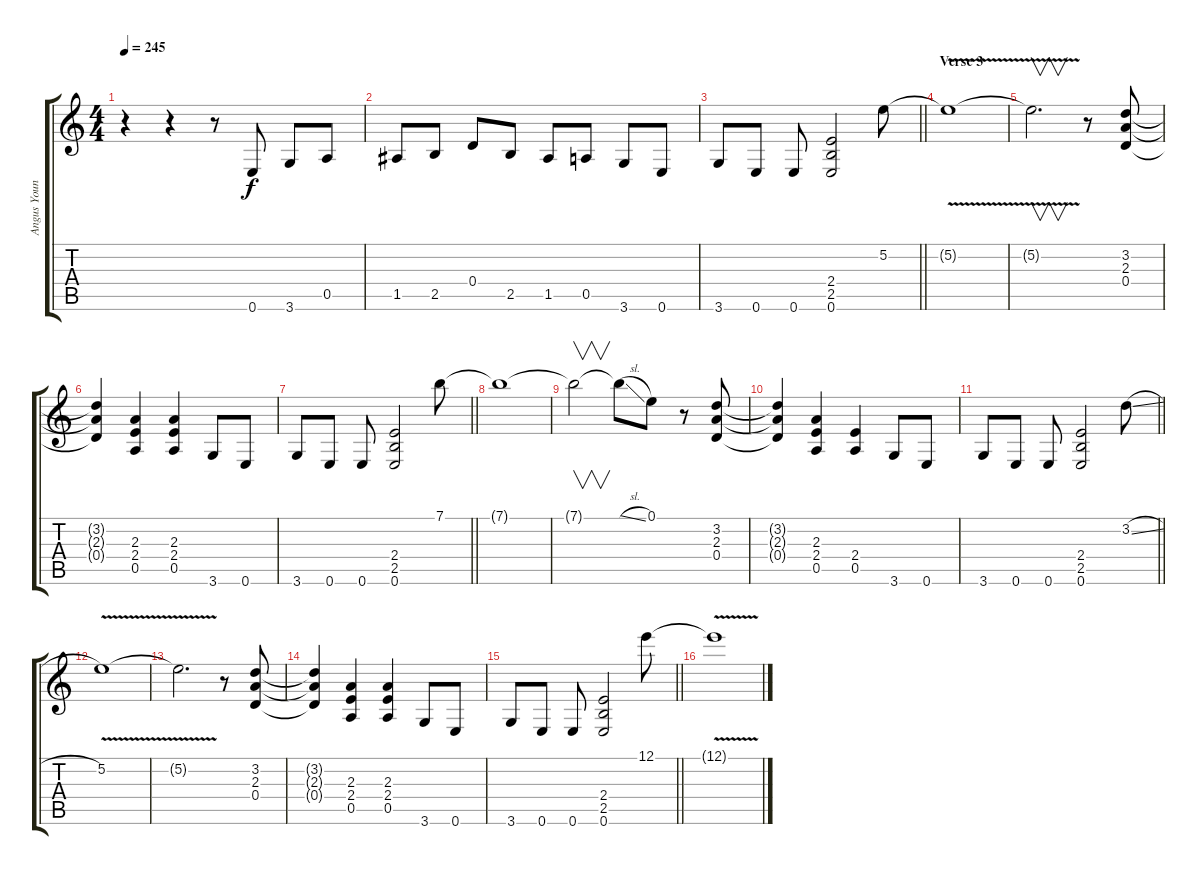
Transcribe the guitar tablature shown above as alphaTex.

\track ("Angus Young" "Angus Youn") {instrument overdrivenguitar}
\staff {score tabs}
\tuning (E4 B3 G3 D3 A2 E2) {hide}
\ts (4 4)
\tempo 245
\clef g2
\ks c
r.4{dy f} r.4 r.8 0.6.8 3.6.8 0.5.8 |
1.5.8 2.5.8 0.4.8 2.5.8 1.5.8 0.5.8 3.6.8 0.6.8 |
\barLineRight lightlight
3.6.8 0.6.8 0.6.8 (2.4 2.5 0.6).2 5.2.8 |
\section ("" "Verse 3")
5.2{v t}.1 |
5.2{t}.2{v d} r.8 (3.2 2.3 0.4).8 |
(3.2{t} 2.3{t} 0.4{t}).4 (2.3 2.4 0.5).4 (2.3 2.4 0.5).4 3.6.8 0.6.8 |
\barLineRight lightlight
3.6.8 0.6.8 0.6.8 (2.4 2.5 0.6).2 7.1.8 |
7.1{t}.1 |
7.1{t}.2{v} 7.1{sl t}.8 0.1.8 r.8 (3.2 2.3 0.4).8 |
(3.2{t} 2.3{t} 0.4{t}).4 (2.3 2.4 0.5).4 (2.4 0.5).4 3.6.8 0.6.8 |
\barLineRight lightlight
3.6.8 0.6.8 0.6.8 (2.4 2.5 0.6).2 3.2{sl}.8 |
5.2{v}.1 |
5.2{t}.2{d} r.8 (3.2 2.3 0.4).8 |
(3.2{t} 2.3{t} 0.4{t}).4 (2.3 2.4 0.5).4 (2.3 2.4 0.5).4 3.6.8 0.6.8 |
\barLineRight lightlight
3.6.8 0.6.8 0.6.8 (2.4 2.5 0.6).2 12.1.8 |
12.1{v t}.1
